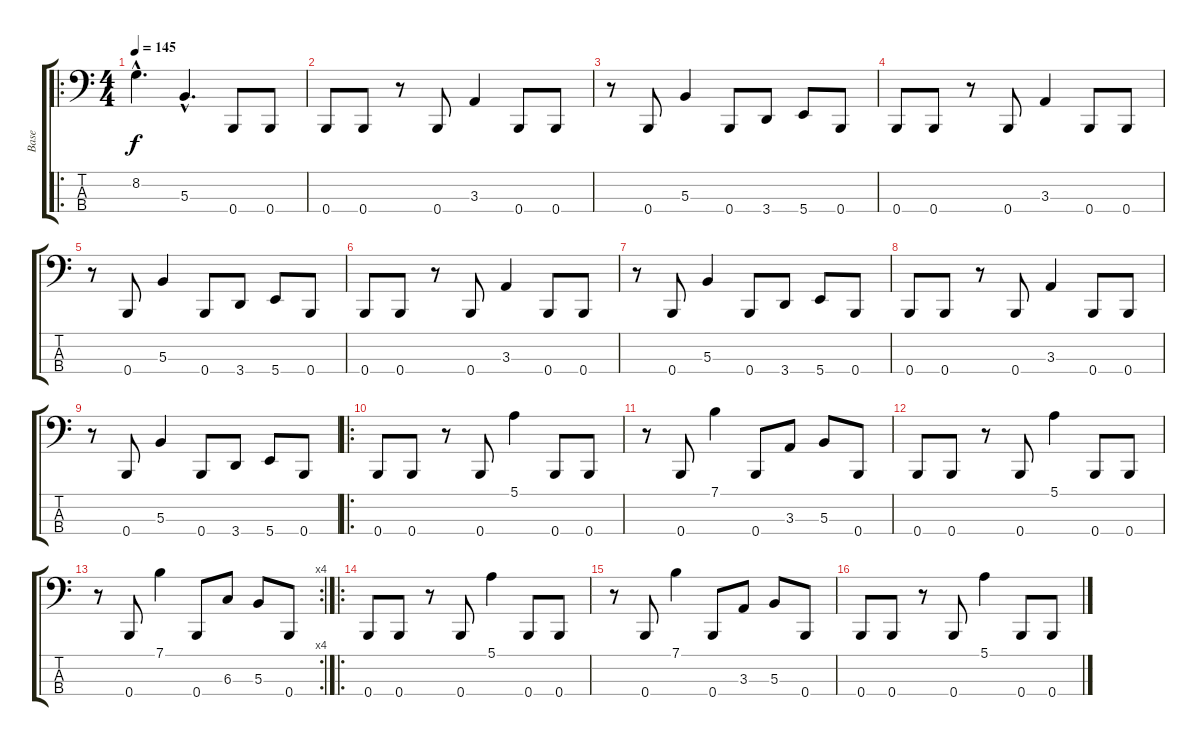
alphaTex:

\track ("Base" "Base") {instrument electricbassfinger}
\staff {score tabs}
\tuning (E2 B1 Gb1 B0) {hide}
\ro
\ts (4 4)
\tempo 145
\clef f4
\ks c
8.2{hac}.4{d dy f} 5.3{hac}.4{d} 0.4.8 0.4.8 |
0.4.8 0.4.8 r.8 0.4.8 3.3.4 0.4.8 0.4.8 |
r.8 0.4.8 5.3.4 0.4.8 3.4.8 5.4.8 0.4.8 |
0.4.8 0.4.8 r.8 0.4.8 3.3.4 0.4.8 0.4.8 |
r.8 0.4.8 5.3.4 0.4.8 3.4.8 5.4.8 0.4.8 |
0.4.8 0.4.8 r.8 0.4.8 3.3.4 0.4.8 0.4.8 |
r.8 0.4.8 5.3.4 0.4.8 3.4.8 5.4.8 0.4.8 |
0.4.8 0.4.8 r.8 0.4.8 3.3.4 0.4.8 0.4.8 |
r.8 0.4.8 5.3.4 0.4.8 3.4.8 5.4.8 0.4.8 |
\ro
0.4.8 0.4.8 r.8 0.4.8 5.1.4 0.4.8 0.4.8 |
r.8 0.4.8 7.1.4 0.4.8 3.3.8 5.3.8 0.4.8 |
0.4.8 0.4.8 r.8 0.4.8 5.1.4 0.4.8 0.4.8 |
\rc 4
r.8 0.4.8 7.1.4 0.4.8 6.3.8 5.3.8 0.4.8 |
\ro
0.4.8 0.4.8 r.8 0.4.8 5.1.4 0.4.8 0.4.8 |
r.8 0.4.8 7.1.4 0.4.8 3.3.8 5.3.8 0.4.8 |
0.4.8 0.4.8 r.8 0.4.8 5.1.4 0.4.8 0.4.8
